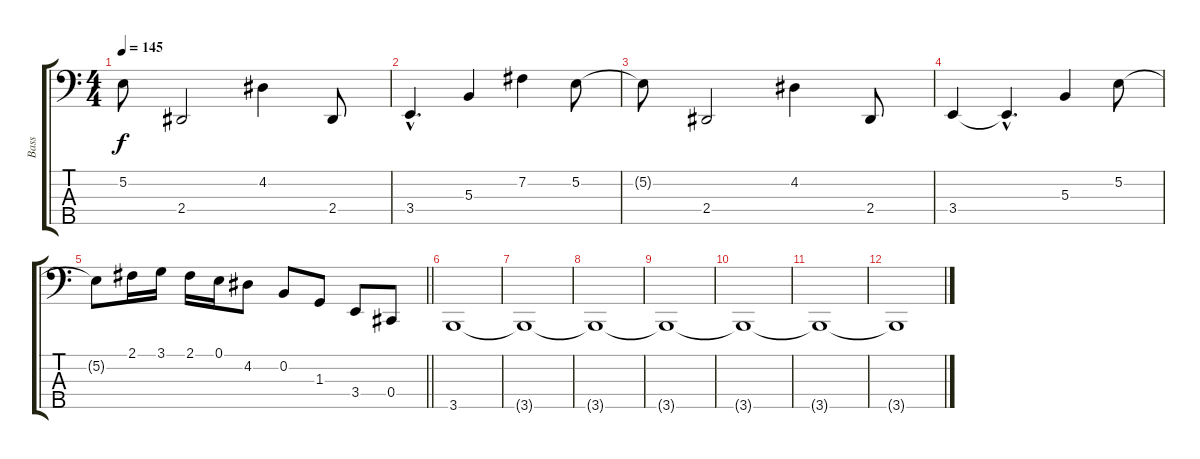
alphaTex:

\track ("Bass" "Bass") {instrument electricbassfinger}
\staff {score tabs}
\tuning (E2 B1 Gb1 Db1 Ab0) {hide}
\ts (4 4)
\tempo 145
\clef f4
\ks c
5.2{t}.8{dy f} 2.4.2 4.2.4 2.4.8 |
3.4{hac}.4{d} 5.3.4 7.2.4 5.2.8 |
5.2{t}.8 2.4.2 4.2.4 2.4.8 |
3.4.4 3.4{hac t}.4{d} 5.3.4 5.2.8 |
\barLineRight lightlight
5.2{t}.8 2.1.16 3.1.16 2.1.16 0.1.16 4.2.8 0.2.8 1.3.8 3.4.8 0.4.8 |
3.5.1 |
3.5{t}.1 |
3.5{t}.1 |
3.5{t}.1 |
3.5{t}.1 |
3.5{t}.1 |
3.5{t}.1
